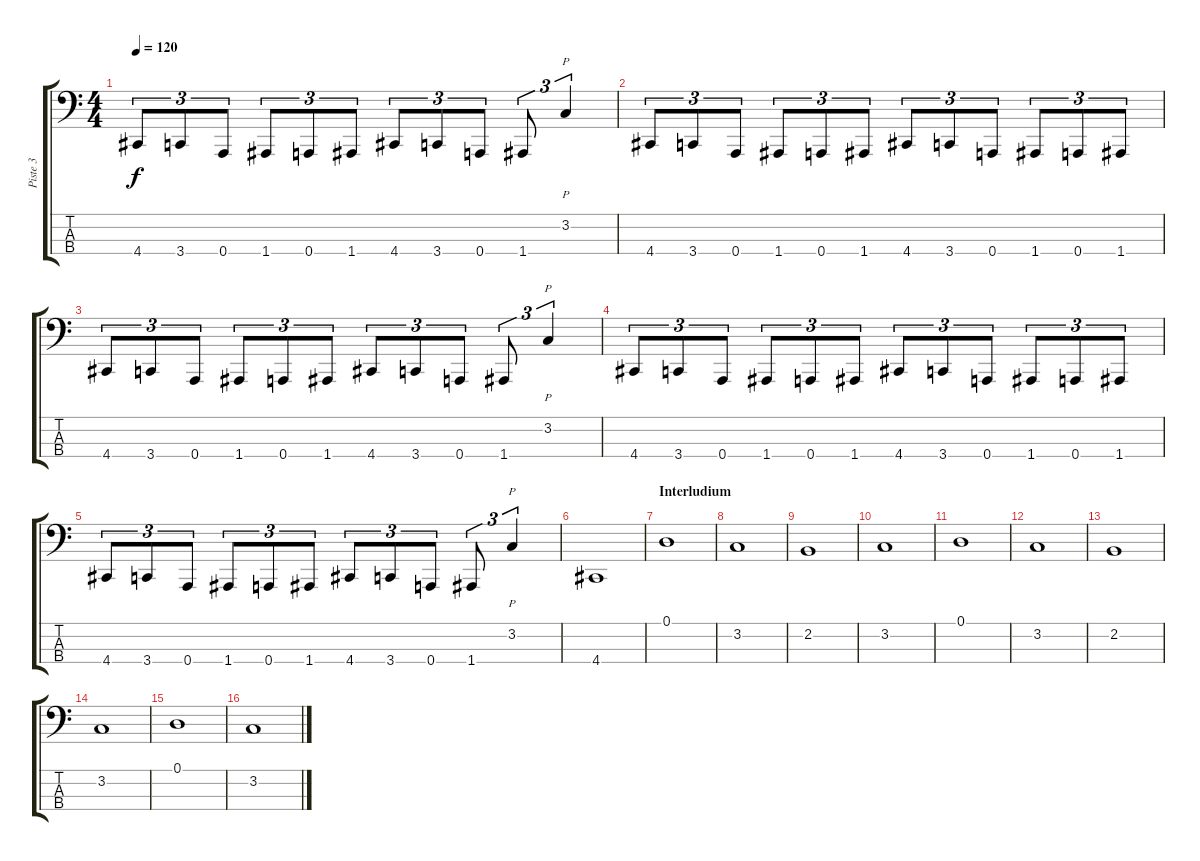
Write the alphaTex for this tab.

\track ("Piste 3" "Piste 3") {instrument synthbass2}
\staff {score tabs}
\tuning (D2 A1 E1 A0) {hide}
\ts (4 4)
\tempo 120
\clef f4
\ks c
4.4.8{tu (3 2) dy f} 3.4.8{tu (3 2)} 0.4.8{tu (3 2)} 1.4.8{tu (3 2)} 0.4.8{tu (3 2)} 1.4.8{tu (3 2)} 4.4.8{tu (3 2)} 3.4.8{tu (3 2)} 0.4.8{tu (3 2)} 1.4.8{tu (3 2)} 3.2.4{p tu (3 2)} |
4.4.8{tu (3 2)} 3.4.8{tu (3 2)} 0.4.8{tu (3 2)} 1.4.8{tu (3 2)} 0.4.8{tu (3 2)} 1.4.8{tu (3 2)} 4.4.8{tu (3 2)} 3.4.8{tu (3 2)} 0.4.8{tu (3 2)} 1.4.8{tu (3 2)} 0.4.8{tu (3 2)} 1.4.8{tu (3 2)} |
4.4.8{tu (3 2)} 3.4.8{tu (3 2)} 0.4.8{tu (3 2)} 1.4.8{tu (3 2)} 0.4.8{tu (3 2)} 1.4.8{tu (3 2)} 4.4.8{tu (3 2)} 3.4.8{tu (3 2)} 0.4.8{tu (3 2)} 1.4.8{tu (3 2)} 3.2.4{p tu (3 2)} |
4.4.8{tu (3 2)} 3.4.8{tu (3 2)} 0.4.8{tu (3 2)} 1.4.8{tu (3 2)} 0.4.8{tu (3 2)} 1.4.8{tu (3 2)} 4.4.8{tu (3 2)} 3.4.8{tu (3 2)} 0.4.8{tu (3 2)} 1.4.8{tu (3 2)} 0.4.8{tu (3 2)} 1.4.8{tu (3 2)} |
4.4.8{tu (3 2)} 3.4.8{tu (3 2)} 0.4.8{tu (3 2)} 1.4.8{tu (3 2)} 0.4.8{tu (3 2)} 1.4.8{tu (3 2)} 4.4.8{tu (3 2)} 3.4.8{tu (3 2)} 0.4.8{tu (3 2)} 1.4.8{tu (3 2)} 3.2.4{p tu (3 2)} |
4.4.1 |
\section ("" "Interludium")
0.1.1{volume 8} |
3.2.1{volume 8 instrument synthbass2} |
2.2.1{volume 8} |
3.2.1{volume 8} |
0.1.1{volume 8} |
3.2.1{volume 8 instrument synthbass2} |
2.2.1{volume 8} |
3.2.1{volume 8} |
0.1.1{volume 8} |
3.2.1{volume 8 instrument synthbass2}
